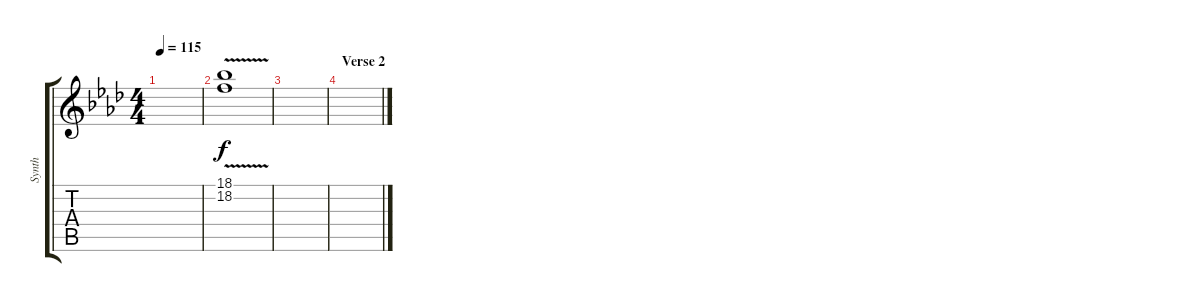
\track ("Synth" "Synth") {instrument flute}
\staff {score tabs}
\tuning (E4 B3 G3 D3 A2 E2) {hide}
\ts (4 4)
\tempo 115
\clef g2
\ks ab
|
(18.1{v} 18.2).1{dy f} |
|
\section ("" "Verse 2")
